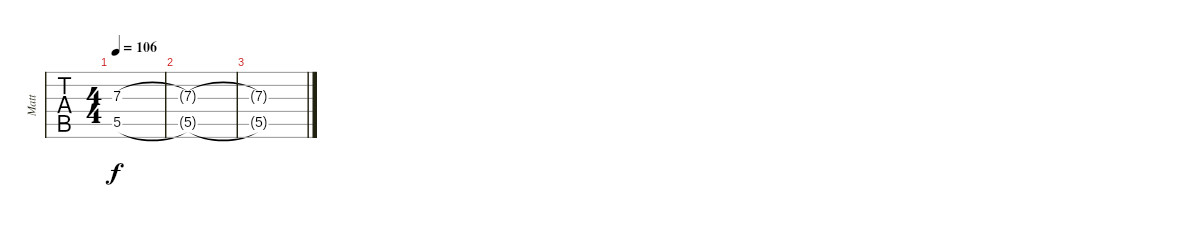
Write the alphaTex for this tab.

\track ("Matt" "Matt") {instrument distortionguitar}
\staff {tabs}
\tuning (E4 B3 G3 D3 A2 D2) {hide}
\ts (4 4)
\tempo 106
\clef g2
\ks c
(7.3{t} 5.5{t}).1{dy f} |
(7.3{t} 5.5{t}).1 |
(7.3{t} 5.5{t}).1
